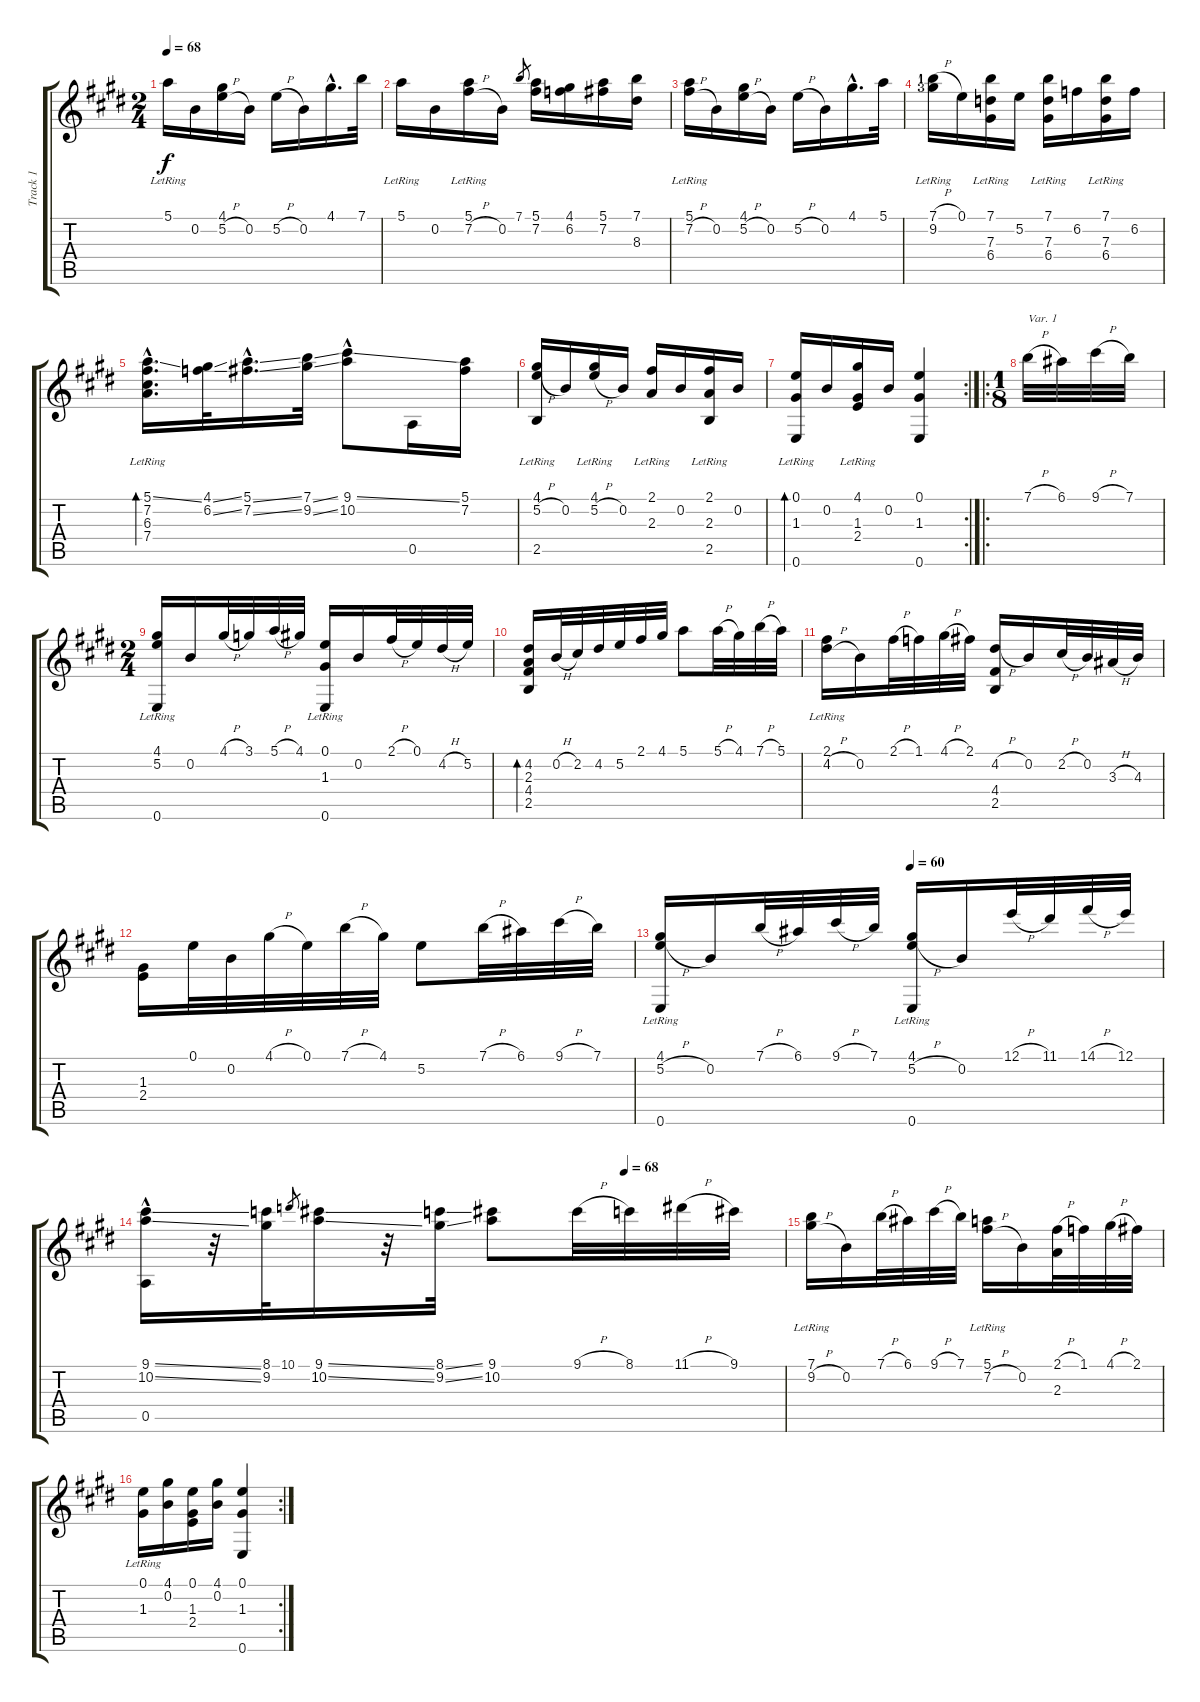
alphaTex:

\track ("Track 1" "Track 1") {instrument acousticguitarnylon}
\staff {score tabs}
\tuning (E4 B3 G3 D3 A2 E2) {hide}
\ts (2 4)
\tempo 68
\clef g2
\ks e
5.1{lr}.16{dy f} 0.2.16 (4.1 5.2{h}).16 0.2.16 5.2{h}.16 0.2.16 4.1{hac}.16{d} 7.1.32 |
5.1{lr}.16 0.2.16 (5.1{lr} 7.2{h}).16 0.2.16 7.1.8{gr} (5.1 7.2).16 (4.1 6.2).16 (5.1 7.2).16 (7.1 8.3).16 |
(5.1{lr} 7.2{h}).16 0.2.16 (4.1 5.2{h}).16 0.2.16 5.2{h}.16 0.2.16 4.1{hac}.16{d} 5.1.32 |
(7.1{h lf 2} 9.2{lr lf 4}).16 0.1.16 (7.1{lr} 7.3 6.4).16 5.2.16 (7.1{lr} 7.3 6.4).16 6.2.16 (7.1{lr} 7.3{lr} 6.4{lr}).16 6.2.16 |
(5.1{ss hac} 7.2{hac} 6.3{lr} 7.4).16{d bd 60} (4.1{ss} 6.2{ss}).32 (5.1{ss hac} 7.2{ss hac}).16{d} (7.1{ss} 9.2{ss}).32 (9.1{ss hac} 10.2{hac}).8 0.5.16 (5.1 7.2).16 |
(4.1{lr} 5.2{h} 2.5).16 0.2.16 (4.1{lr} 5.2{h}).16 0.2.16 (2.1{lr} 2.3).16 0.2.16 (2.1{lr} 2.3 2.5).16 0.2.16 |
\rc 2
(0.1{lr} 1.3 0.6).16{bd 120} 0.2.16 (4.1{lr} 1.3 2.4).16 0.2.16 (0.1 1.3 0.6).4 |
\ro
\ts (1 8)
7.1{h}.32{txt "Var. 1"} 6.1.32 9.1{h}.32 7.1.32 |
\ts (2 4)
(4.1{lr} 5.2 0.6).16 0.2.16 4.1{h}.32 3.1.32 5.1{h}.32 4.1.32 (0.1{lr} 1.3 0.6).16 0.2.16 2.1{h}.32 0.1.32 4.2{h}.32 5.2.32 |
(4.2 2.3 4.4 2.5).16{bd 60} 0.2{h}.32 2.2.32 4.2.32 5.2.32 2.1.32 4.1.32 5.1.8 5.1{h}.32 4.1.32 7.1{h}.32 5.1.32 |
(2.1{lr} 4.2{h}).16 0.2.16 2.1{h}.32 1.1.32 4.1{h}.32 2.1.32 (4.2{h} 4.4 2.5).16 0.2.16 2.2{h}.32 0.2.32 3.3{h}.32 4.3.32 |
(1.3 2.4).16 0.1.32 0.2.32 4.1{h}.32 0.1.32 7.1{h}.32 4.1.32 5.2.8 7.1{h}.32 6.1.32 9.1{h}.32 7.1.32 |
\tempo (60 0.5)
(4.1{lr} 5.2{h} 0.6).16 0.2.16 7.1{h}.32 6.1.32 9.1{h}.32 7.1.32 (4.1{lr} 5.2{h} 0.6).16 0.2.16 12.1{h}.32 11.1.32 14.1{h}.32 12.1.32 |
\tempo (68 0.75)
(9.1{ss} 10.2{ss} 0.5{hac}).16 r.32 (8.1 9.2).32 10.1.8{gr} (9.1{ss} 10.2{ss}).16 r.32 (8.1{ss} 9.2{ss}).32 (9.1 10.2).8 9.1{h}.32 8.1.32 11.1{h}.32 9.1.32 |
(7.1{lr} 9.2{h}).16 0.2.16 7.1{h}.32 6.1.32 9.1{h}.32 7.1.32 (5.1{lr} 7.2{h}).16 0.2.16 (2.1{h} 2.3).32 1.1.32 4.1{h}.32 2.1.32 |
\rc 2
(0.1{lr} 1.3).16 (4.1 0.2).16 (0.1 1.3 2.4).16 (4.1 0.2).16 (0.1 1.3 0.6).4
